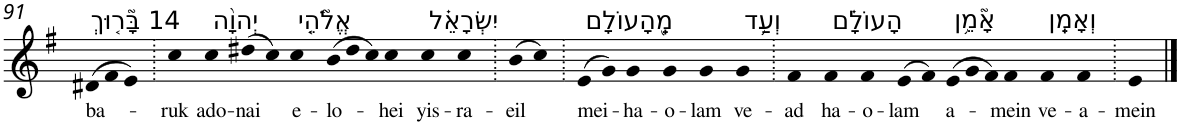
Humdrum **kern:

**kern	**text
*part1	*part1
*staff1	*staff1
*I"Piano	*
*I'Pno	*
!!LO:PB:g=z
*clefG2	*
*k[f#]	*
*G:	*
*Xtuplet	*
=91	=91
!LO:TX:a:t=14 בָּ֘ר֤וּךְ	!
!	!LO:LY:b
(>12d#X	ba-
12f#	.
12e)	.
=92.	=92.
!	!LO:LY:b
4cc	-ruk
!LO:TX:a:t=יְהוָ֨ה	!
!	!LO:LY:b
4cc	ado-
!	!LO:LY:b
(>8dd#X	-nai
8cc)	.
!LO:TX:a:t=אֱלֹ֘הֵ֤י	!
!	!LO:LY:b
4cc	e-
!	!LO:LY:b
(>12b	-lo-
12dd#	.
12cc)	.
!	!LO:LY:b
4cc	-hei
!LO:TX:a:t=יִשְׂרָאֵ֗ל	!
!	!LO:LY:b
4cc	yis-
!	!LO:LY:b
4cc	-ra-
=93.	=93.
!	!LO:LY:b
(>8b	-eil
8cc)	.
=94.	=94.
!LO:TX:a:t=מֵֽ֭הָעוֹלָם	!
!	!LO:LY:b
(>8e	mei-
8g)	.
!	!LO:LY:b
4g	-ha-
!	!LO:LY:b
4g	-o-
!	!LO:LY:b
4g	-lam
!LO:TX:a:t=וְעַ֥ד	!
!	!LO:LY:b
4g	ve-
=95.	=95.
!	!LO:LY:b
4f#	-ad
!LO:TX:a:t=הָעוֹלָ֗ם	!
!	!LO:LY:b
4f#	ha-
!	!LO:LY:b
4f#	-o-
!	!LO:LY:b
(>8e	-lam
8f#)	.
!LO:TX:a:t=אָ֘מֵ֥ן	!
!	!LO:LY:b
(>12e	a-
12g	.
12f#)	.
!	!LO:LY:b
4f#	-mein
!LO:TX:a:t=וְאָמֵֽן	!
!	!LO:LY:b
4f#	ve-
!	!LO:LY:b
4f#	-a-
=96.	=96.
!	!LO:LY:b
4e	-mein
==	==
*-	*-
